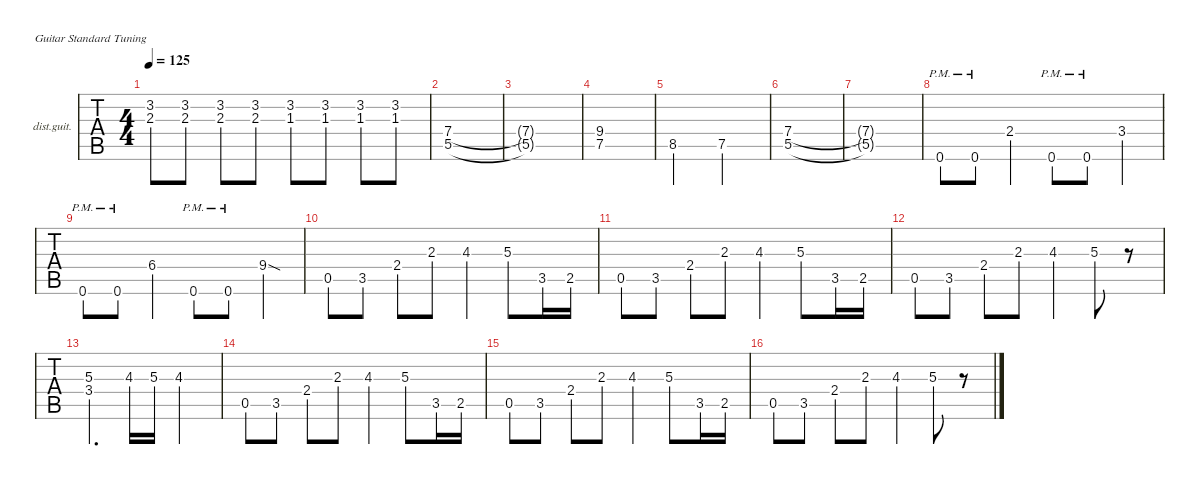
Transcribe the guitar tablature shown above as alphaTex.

\hideDynamics
\bracketExtendMode nobrackets
\firstSystemTrackNameOrientation horizontal
\otherSystemsTrackNameOrientation horizontal
\track ("Distortion Guitar" "dist.guit.") {instrument distortionguitar}
\staff {tabs}
\tuning (E4 B3 G3 D3 A2 E2)
\ts (4 4)
\tempo 125
\clef g2
\ks aminor
(2.3 3.2).8{dy mf} (2.3 3.2).8 (3.2 2.3).8 (2.3 3.2).8 (1.3{acc #} 3.2).8 (1.3{acc #} 3.2).8 (3.2 1.3{acc #}).8 (1.3{acc #} 3.2).8 |
(5.5 7.4).1 |
(5.5{t} 7.4{t}).1 |
(7.5 9.4).1 |
8.5.2 7.5.2 |
(5.5 7.4).1 |
(5.5{t} 7.4{t}).1 |
0.6{pm}.8 0.6{pm}.8 2.4.4 0.6{pm}.8 0.6{pm}.8 3.4.4 |
0.6{pm}.8 0.6{pm}.8 6.4{acc #}.4 0.6{pm}.8 0.6{pm}.8 9.4{sod}.4 |
0.5.8 3.5{acc #}.8 2.4.8 2.3.8 4.3.4 5.3.8 3.5.16 2.5.16 |
0.5.8 3.5{acc #}.8 2.4.8 2.3.8 4.3.4 5.3.8 3.5.16 2.5.16 |
0.5.8 3.5{acc #}.8 2.4.8 2.3.8 4.3.4 5.3.8 r.8 |
(5.3 3.4).4{d} 4.3.16 5.3.16 4.3.2 |
0.5.8 3.5{acc #}.8 2.4.8 2.3.8 4.3.4 5.3.8 3.5.16 2.5.16 |
0.5.8 3.5{acc #}.8 2.4.8 2.3.8 4.3.4 5.3.8 3.5.16 2.5.16 |
0.5.8 3.5{acc #}.8 2.4.8 2.3.8 4.3.4 5.3.8 r.8
